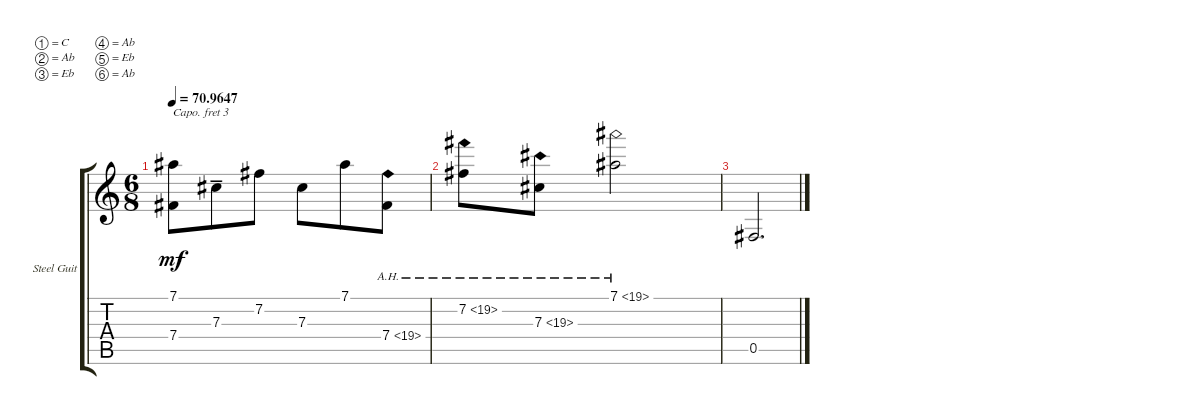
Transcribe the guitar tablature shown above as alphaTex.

\defaultSystemsLayout 4
\bracketExtendMode groupsimilarinstruments
\firstSystemTrackNameOrientation horizontal
\otherSystemsTrackNameOrientation horizontal
\track ("Steel Guitar" "Steel Guit") {instrument acousticguitarsteel}
\staff {score tabs}
\capo 3
\tuning (C4 Ab3 Eb3 Ab2 Eb2 Ab1)
\ts (6 8)
\tempo
70.9647
\accidentals auto
\clef g2
\ottava regular
\simile none
\ks c
(7.1 7.4).8{dy mf} 7.3{ten}.8 7.2.8 7.3.8 7.1.8 7.4{ah 12}.8 |
7.2{ah 12}.8 7.3{ah 12}.8 7.1{ah 12}.2 |
0.5.2{d}
